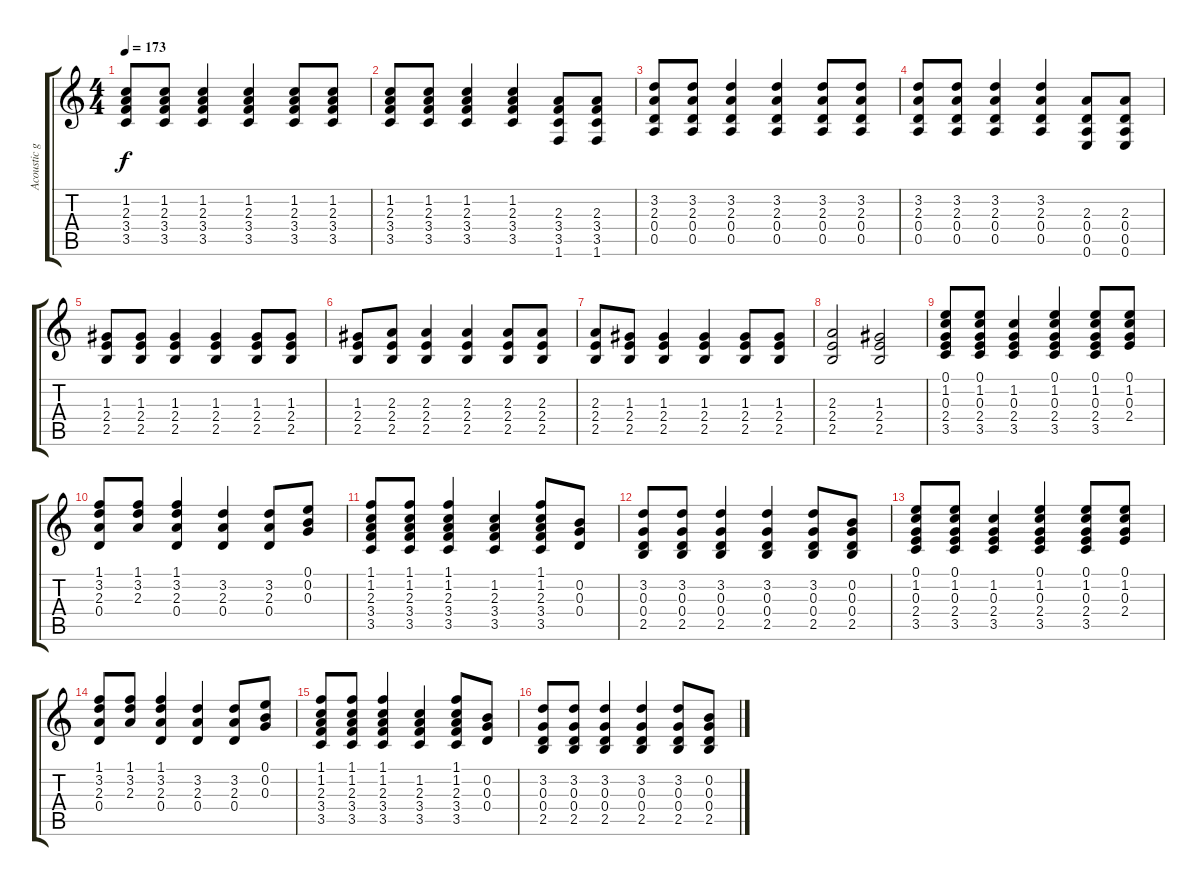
\track ("Acoustic guitar 1" "Acoustic g") {instrument acousticguitarnylon}
\staff {score tabs}
\tuning (E4 B3 G3 D3 A2 E2) {hide}
\ts (4 4)
\tempo 173
\clef g2
\ks c
(1.2 2.3 3.4 3.5).8{dy f} (1.2 2.3 3.4 3.5).8 (1.2 2.3 3.4 3.5).4 (1.2 2.3 3.4 3.5).4 (1.2 2.3 3.4 3.5).8 (1.2 2.3 3.4 3.5).8 |
(1.2 2.3 3.4 3.5).8 (1.2 2.3 3.4 3.5).8 (1.2 2.3 3.4 3.5).4 (1.2 2.3 3.4 3.5).4 (2.3 3.4 3.5 1.6).8 (2.3 3.4 3.5 1.6).8 |
(3.2 2.3 0.4 0.5).8 (3.2 2.3 0.4 0.5).8 (3.2 2.3 0.4 0.5).4 (3.2 2.3 0.4 0.5).4 (3.2 2.3 0.4 0.5).8 (3.2 2.3 0.4 0.5).8 |
(3.2 2.3 0.4 0.5).8 (3.2 2.3 0.4 0.5).8 (3.2 2.3 0.4 0.5).4 (3.2 2.3 0.4 0.5).4 (2.3 0.4 0.5 0.6).8 (2.3 0.4 0.5 0.6).8 |
(1.3 2.4 2.5).8 (1.3 2.4 2.5).8 (1.3 2.4 2.5).4 (1.3 2.4 2.5).4 (1.3 2.4 2.5).8 (1.3 2.4 2.5).8 |
(1.3 2.4 2.5).8 (2.3 2.4 2.5).8 (2.3 2.4 2.5).4 (2.3 2.4 2.5).4 (2.3 2.4 2.5).8 (2.3 2.4 2.5).8 |
(2.3 2.4 2.5).8 (1.3 2.4 2.5).8 (1.3 2.4 2.5).4 (1.3 2.4 2.5).4 (1.3 2.4 2.5).8 (1.3 2.4 2.5).8 |
(2.3 2.4 2.5).2 (1.3 2.4 2.5).2 |
(0.1 1.2 0.3 2.4 3.5).8 (0.1 1.2 0.3 2.4 3.5).8 (1.2 0.3 2.4 3.5).4 (0.1 1.2 0.3 2.4 3.5).4 (0.1 1.2 0.3 2.4 3.5).8 (0.1 1.2 0.3 2.4).8 |
(1.1 3.2 2.3 0.4).8 (1.1 3.2 2.3).8 (1.1 3.2 2.3 0.4).4 (3.2 2.3 0.4).4 (3.2 2.3 0.4).8 (0.1 0.2 0.3).8 |
(1.1 1.2 2.3 3.4 3.5).8 (1.1 1.2 2.3 3.4 3.5).8 (1.1 1.2 2.3 3.4 3.5).4 (1.2 2.3 3.4 3.5).4 (1.1 1.2 2.3 3.4 3.5).8 (0.2 0.3 0.4).8 |
(3.2 0.3 0.4 2.5).8 (3.2 0.3 0.4 2.5).8 (3.2 0.3 0.4 2.5).4 (3.2 0.3 0.4 2.5).4 (3.2 0.3 0.4 2.5).8 (0.2 0.3 0.4 2.5).8 |
(0.1 1.2 0.3 2.4 3.5).8 (0.1 1.2 0.3 2.4 3.5).8 (1.2 0.3 2.4 3.5).4 (0.1 1.2 0.3 2.4 3.5).4 (0.1 1.2 0.3 2.4 3.5).8 (0.1 1.2 0.3 2.4).8 |
(1.1 3.2 2.3 0.4).8 (1.1 3.2 2.3).8 (1.1 3.2 2.3 0.4).4 (3.2 2.3 0.4).4 (3.2 2.3 0.4).8 (0.1 0.2 0.3).8 |
(1.1 1.2 2.3 3.4 3.5).8 (1.1 1.2 2.3 3.4 3.5).8 (1.1 1.2 2.3 3.4 3.5).4 (1.2 2.3 3.4 3.5).4 (1.1 1.2 2.3 3.4 3.5).8 (0.2 0.3 0.4).8 |
(3.2 0.3 0.4 2.5).8 (3.2 0.3 0.4 2.5).8 (3.2 0.3 0.4 2.5).4 (3.2 0.3 0.4 2.5).4 (3.2 0.3 0.4 2.5).8 (0.2 0.3 0.4 2.5).8
